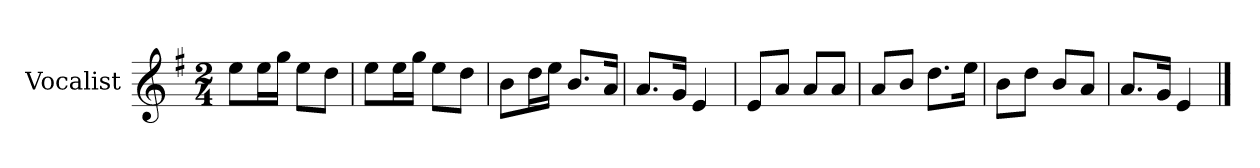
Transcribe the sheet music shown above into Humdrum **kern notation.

**kern
*part1
*staff1
*I"Vocalist
*k[f#]
*G:
*M2/4
=
8eeL
16eeL
16ggJJ
8eeL
8ddJ
=1
8eeL
16eeL
16ggJJ
8eeL
8ddJ
=2
8bL
16ddL
16eeJJ
8.bL
16aJk
=3
8.aL
16gJk
4e
=4
8eL
8aJ
8aL
8aJ
=5
8aL
8bJ
8.ddL
16eeJk
=6
8bL
8ddJ
8bL
8aJ
=7
8.aL
16gJk
4e
==
*-
